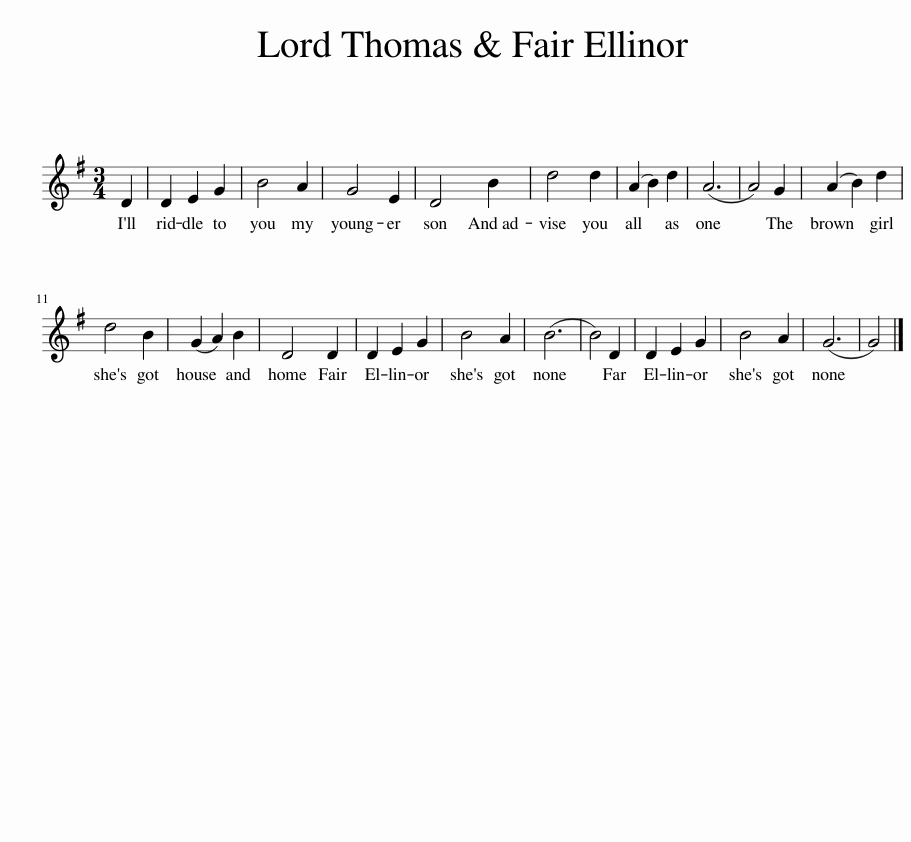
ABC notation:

X:1
L:1/8
M:3/4
I:linebreak $
K:G
V:1 treble
V:1
 D2 | D2 E2 G2 | B4 A2 | G4 E2 | D4 B2 | %5
 d4 d2 | (A2 B2) d2 | (A6 | A4) G2 | (A2 B2) d2 |$ %10
 d4 B2 | (G2 A2) B2 | D4 D2 | D2 E2 G2 | B4 A2 | %15
 (B6 | B4) D2 | D2 E2 G2 | B4 A2 | (G6 | %20
 G4) |] %21
